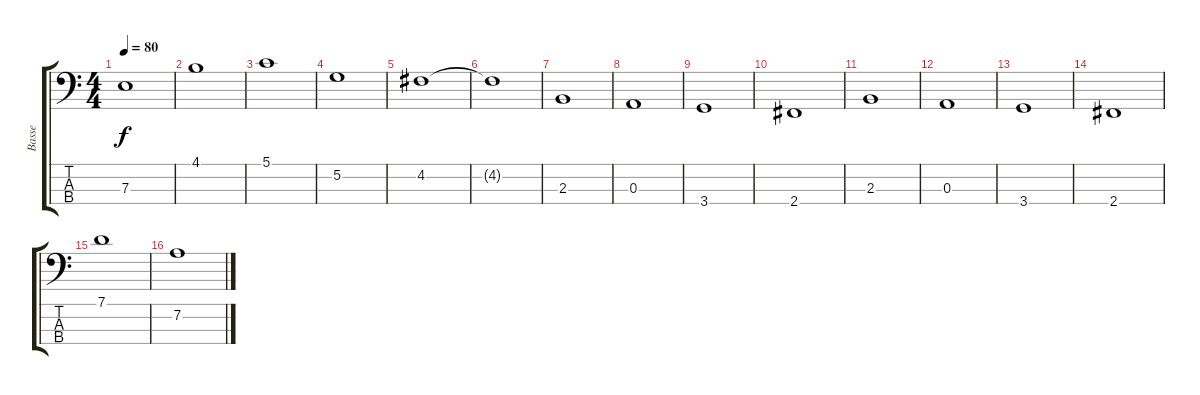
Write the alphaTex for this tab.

\track ("Basse" "Basse") {instrument acousticbass}
\staff {score tabs}
\tuning (G2 D2 A1 E1) {hide}
\ts (4 4)
\tempo 80
\clef f4
\ks c
7.3.1{dy f} |
4.1.1 |
5.1.1 |
5.2.1 |
4.2.1 |
4.2{t}.1 |
2.3.1 |
0.3.1 |
3.4.1 |
2.4.1 |
2.3.1 |
0.3.1 |
3.4.1 |
2.4.1 |
7.1.1 |
7.2.1
